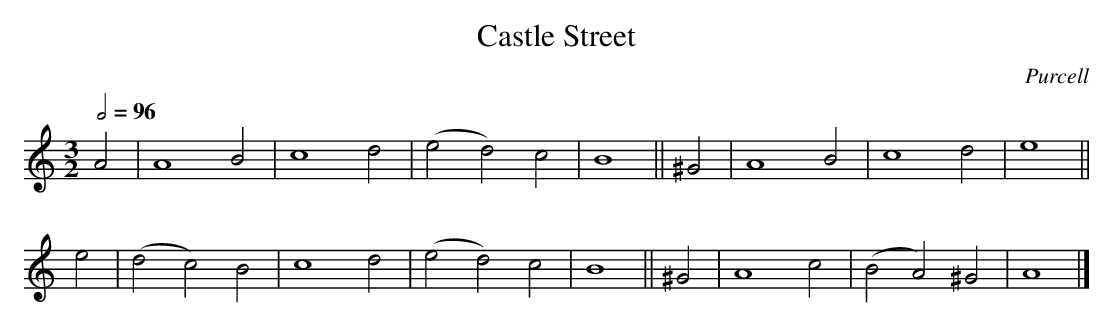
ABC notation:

X:1
T:Castle Street
C:Purcell
M:3/2
L:1/2
Q:1/2=96
K:A Minor
A| A2 B|c2d|(ed)c|B2||^G|A2B| c2  d|e2||
e|(dc)B|c2d|(ed)c|B2||^G|A2c|(BA)^G|A2|]
